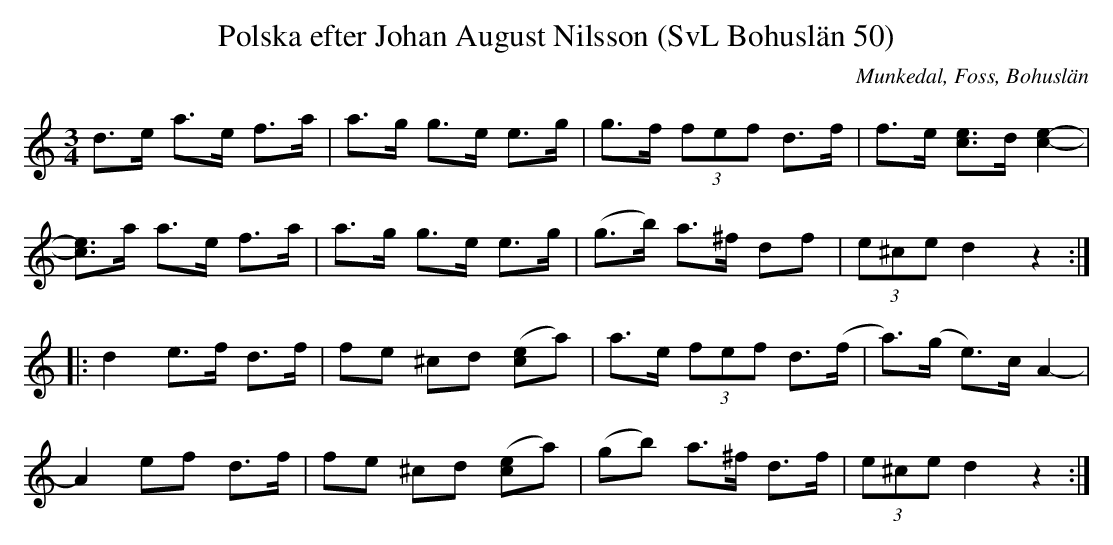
X:1
T:Polska efter Johan August Nilsson (SvL Bohuslän 50)
O:Munkedal, Foss, Bohuslän
M:3/4
L:1/8
K:Ddor
d>e a>e f>a|a>g g>e e>g|g>f (3fef d>f|f>e [ec]>d [ec]2-|
[ec]>a a>e f>a|a>g g>e e>g|(g>b) a>^f df|(3e^ce d2 z2:|
|:d2 e>f d>f|fe ^cd ([ce]a)|a>e (3fef d>(f|a>)(g e>)c A2-|
A2 ef d>f|fe ^cd ([ce]a)|(gb) a>^f d>f|(3e^ce d2 z2:|
